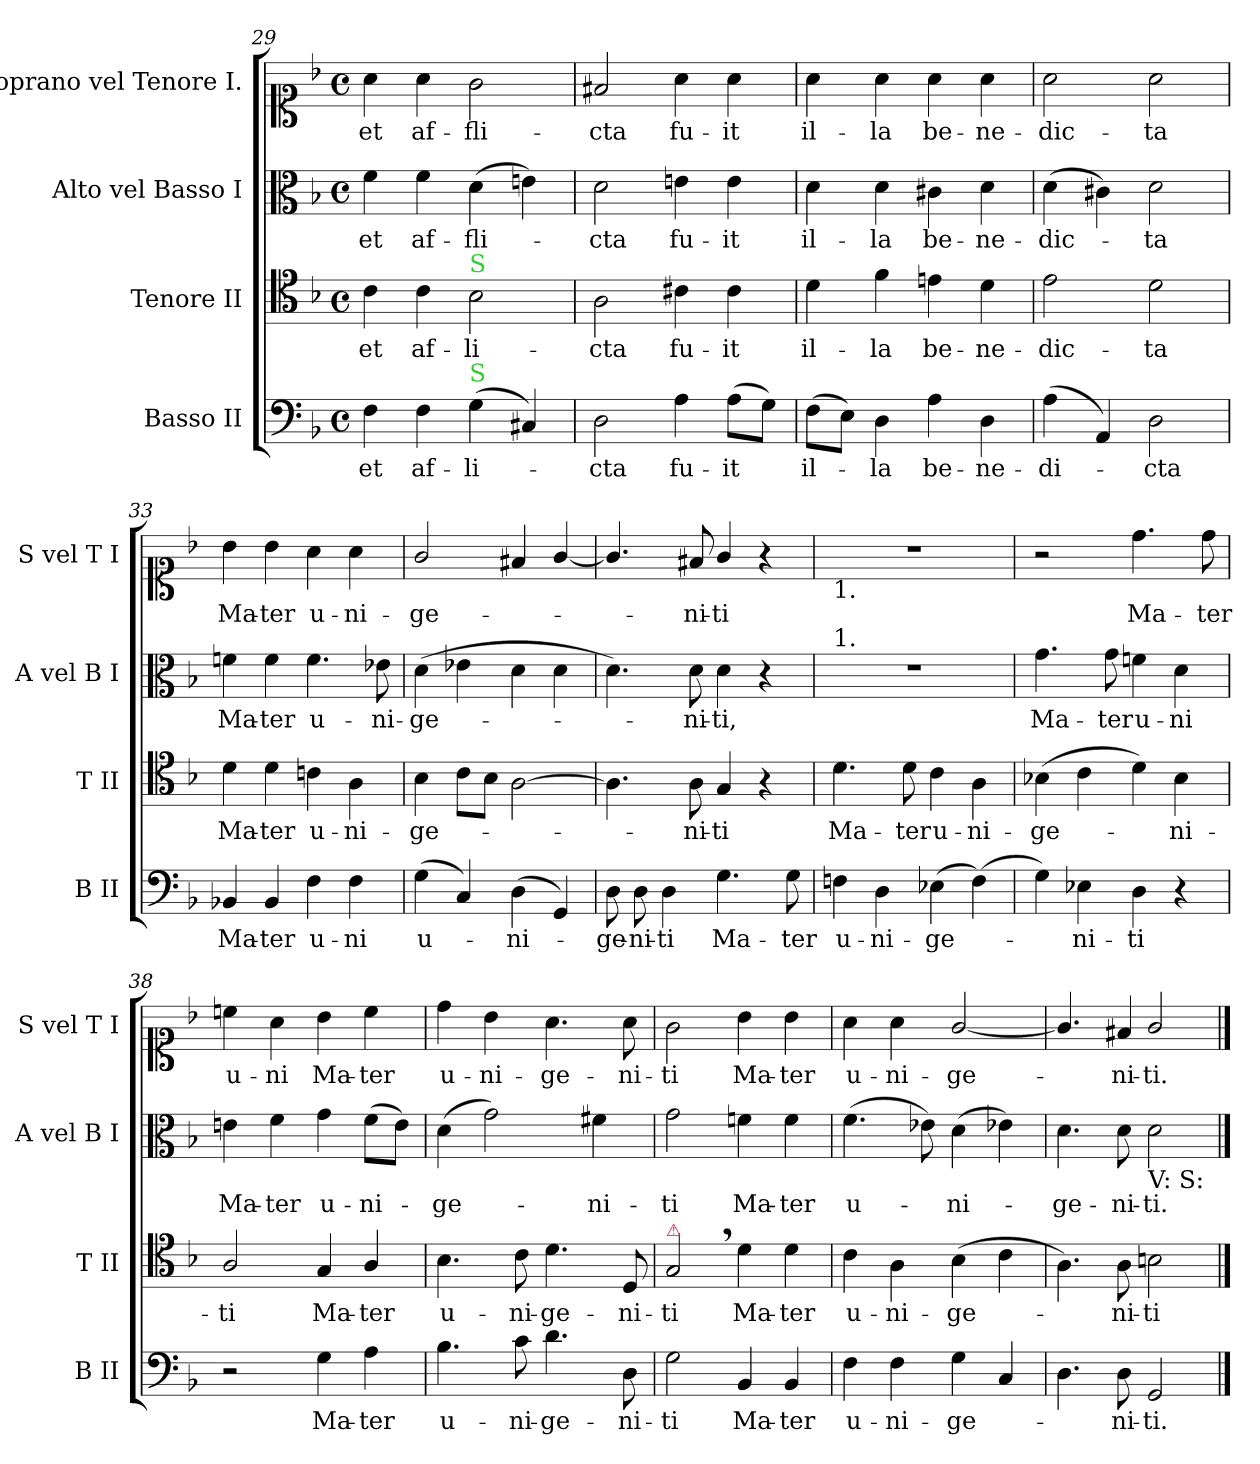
**kern	**text	**kern	**text	**kern	**text	**kern	**text
*part4	*part4	*part3	*part3	*part2	*part2	*part1	*part1
*staff4	*staff4	*staff3	*staff3	*staff2	*staff2	*staff1	*staff1
*I"Basso II	*	*I"Tenore II	*	*I"Alto vel Basso I	*	*I"Soprano vel Tenore I.	*
*I'B II	*	*I'T II	*	*I'A vel B I	*	*I'S vel T I	*
*clefF4	*	*clefC4	*	*clefC3	*	*clefC1	*
*k[b-]	*	*k[b-]	*	*k[b-]	*	*k[b-]	*
*M4/4	*	*M4/4	*	*M4/4	*	*M4/4	*
*met(c)	*	*met(c)	*	*met(c)	*	*met(c)	*
=29	=29	=29	=29	=29	=29	=29	=29
4F\	et	4c\	et	4f\	et	4a\	et
4F\	af-	4c\	af-	4f\	af-	4a\	af-
!	!	!LO:TX:a:color=limegreen:t=S	!	!	!	!	!
!LO:TX:a:color=limegreen:t=S	!	!	!	!	!	!	!
(4G\	-li-	2B-\	-li-	(4d\	-fli-	2g\	-fli-
4C#X/)	.	.	.	4en\)	.	.	.
=30	=30	=30	=30	=30	=30	=30	=30
2D\	-cta	2A\	-cta	2d\	-cta	2f#X/	-cta
4A\	fu-	4c#X\	fu-	4en\	fu-	4a\	fu-
(8A\L	-it	4c#\	-it	4e\	-it	4a\	-it
8G\J)	.	.	.	.	.	.	.
=31	=31	=31	=31	=31	=31	=31	=31
(8F\L	il-	4d\	il-	4d\	il-	4a\	il-
8E\J)	.	.	.	.	.	.	.
4D\	-la	4f\	-la	4d\	-la	4a\	-la
4A\	be-	4en\	be-	4c#X\	be-	4a\	be-
4D\	-ne-	4d\	-ne-	4d\	-ne-	4a\	-ne-
=32	=32	=32	=32	=32	=32	=32	=32
(4A\	-di-	2e\	-dic-	(4d\	-dic-	2a\	-dic-
4AA/)	.	.	.	4c#X\)	.	.	.
2D\	-cta	2d\	-ta	2d\	-ta	2a\	-ta
=33	=33	=33	=33	=33	=33	=33	=33
4BB-X/	Ma-	4d\	Ma-	4fn\	Ma-	4b-\	Ma-
4BB-/	-ter	4d\	-ter	4f\	-ter	4b-\	-ter
4F\	u-	4cn\	u-	4.f\	u-	4a\	u-
4F\	-ni	4A\	-ni-	.	.	4a\	-ni-
.	.	.	.	8e-X\	-ni-	.	.
=34	=34	=34	=34	=34	=34	=34	=34
(4G\	u-	4B-\	-ge-	(4d\	-ge-	2g/	-ge-
4C/)	.	8c\L	.	4e-X\	.	.	.
.	.	8B-\J	.	.	.	.	.
(4D\	-ni-	[2A\	.	4d\	.	4f#X/	.
4GG/)	.	.	.	4d\	.	[4g/	.
=35	=35	=35	=35	=35	=35	=35	=35
8D\	-ge-	4.A\]	.	4.d\)	.	4.g/]	.
8D\	-ni-	.	.	.	.	.	.
4D\	-ti	.	.	.	.	.	.
.	.	8A\	-ni-	8d\	-ni-	8f#X/	-ni-
4.G\	Ma-	4G/	-ti	4d\	-ti,	4g/	-ti
.	.	4r	.	4r	.	4r	.
8G\	-ter	.	.	.	.	.	.
=36	=36	=36	=36	=36	=36	=36	=36
!	!	!	!	!	!	!LO:TX:b:t=1.	!
!	!	!	!	!LO:TX:a:t=1.	!	!	!
4Fn\	u-	4.d\	Ma-	1r	.	1r	.
4D\	-ni-	.	.	.	.	.	.
.	.	8d\	-ter	.	.	.	.
(4E-X\	-ge-	4c\	u-	.	.	.	.
(4F\)	.	4A\	-ni-	.	.	.	.
=37	=37	=37	=37	=37	=37	=37	=37
4G\)	.	(4B-X\	-ge-	4.g\	Ma-	2r	.
4E-X\	-ni-	4c\	.	.	.	.	.
.	.	.	.	8g\	-ter	.	.
4D\	-ti	4d\)	.	4fn\	u-	4.dd\	Ma-
4r	.	4B-\	-ni-	4d\	-ni	.	.
.	.	.	.	.	.	8dd\	-ter
=38	=38	=38	=38	=38	=38	=38	=38
2r	.	2A/	-ti	4en\	Ma-	4ccn\	u-
.	.	.	.	4f\	-ter	4a\	-ni
4G\	Ma-	4G/	Ma-	4g\	u-	4b-\	Ma-
4A\	-ter	4A/	-ter	(8f\L	-ni-	4cc\	-ter
.	.	.	.	8e\J)	.	.	.
=39	=39	=39	=39	=39	=39	=39	=39
4.B-\	u-	4.B-\	u-	(4d\	-ge-	4dd\	u-
.	.	.	.	2g\)	.	4b-\	-ni-
8c\	-ni-	8c\	-ni-	.	.	.	.
4.d\	-ge-	4.d\	-ge-	.	.	4.a\	-ge-
.	.	.	.	4f#X\	-ni-	.	.
8D\	-ni-	8D/	-ni-	.	.	8a\	-ni-
=40	=40	=40	=40	=40	=40	=40	=40
!	!	!LO:TX:a:color=crimson:t=⚠	!	!	!	!	!
2G\	-ti	2G,</	-ti	2g\	-ti	2g\	-ti
4BB-/	Ma-	4d\	Ma-	4fn\	Ma-	4b-\	Ma-
4BB-/	-ter	4d\	-ter	4f\	-ter	4b-\	-ter
=41	=41	=41	=41	=41	=41	=41	=41
4F\	u-	4c\	u-	(4.f\	u-	4a\	u-
4F\	-ni-	4A\	-ni-	.	.	4a\	-ni-
.	.	.	.	8e-X\)	.	.	.
4G\	-ge-	(4B-\	-ge-	(4d\	-ni-	[2g/	-ge-
4C/	.	4c\	.	4e-X\)	.	.	.
=42	=42	=42	=42	=42	=42	=42	=42
4.D\	.	4.A\)	.	4.d\	-ge-	4.g/]	.
!	!	!	!	!	!	!LO:N:vis=4	!
8D\	-ni-	8A\	-ni-	8d\	-ni-	8f#X/	-ni-
!	!	!	!	!LO:TX:b:t=V&colon; S&colon;	!	!	!
2GG/	-ti.	2Bn\	-ti	2d\	-ti.	2g/	-ti.
==	==	==	==	==	==	==	==
*-	*-	*-	*-	*-	*-	*-	*-
